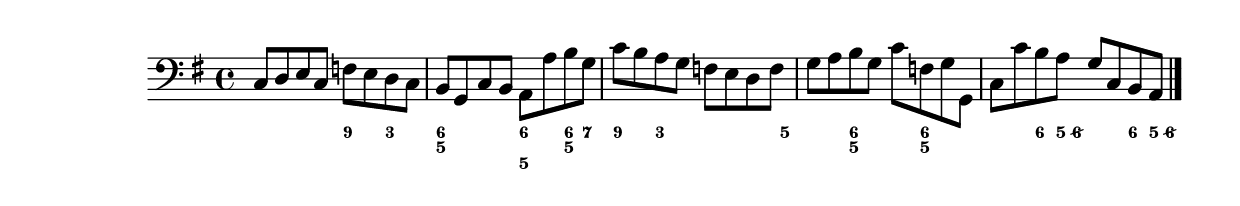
\score {
  <<
  \relative c {
    \clef bass
    \key g \major
    \time 4/4

    c8 d e c f e d c
    b g c b a a' b g
    c b a g f e d f
    g a b g c f, g g,
    c c' b a g c, b a
    \bar "|."
  }
  \figures {
    \bassFigureStaffAlignmentDown
    r2 <9>4 <3>
    <6 5> <_> <6_5> <6 5>8 <7>
    <9>4 <3> r4.. <5>16
    r4 <6 5> r8 <6 5> r4
    r <6>8 <5>16 <6/> r4 <6>8 <5>16 <6/>
  }
  >>
}
